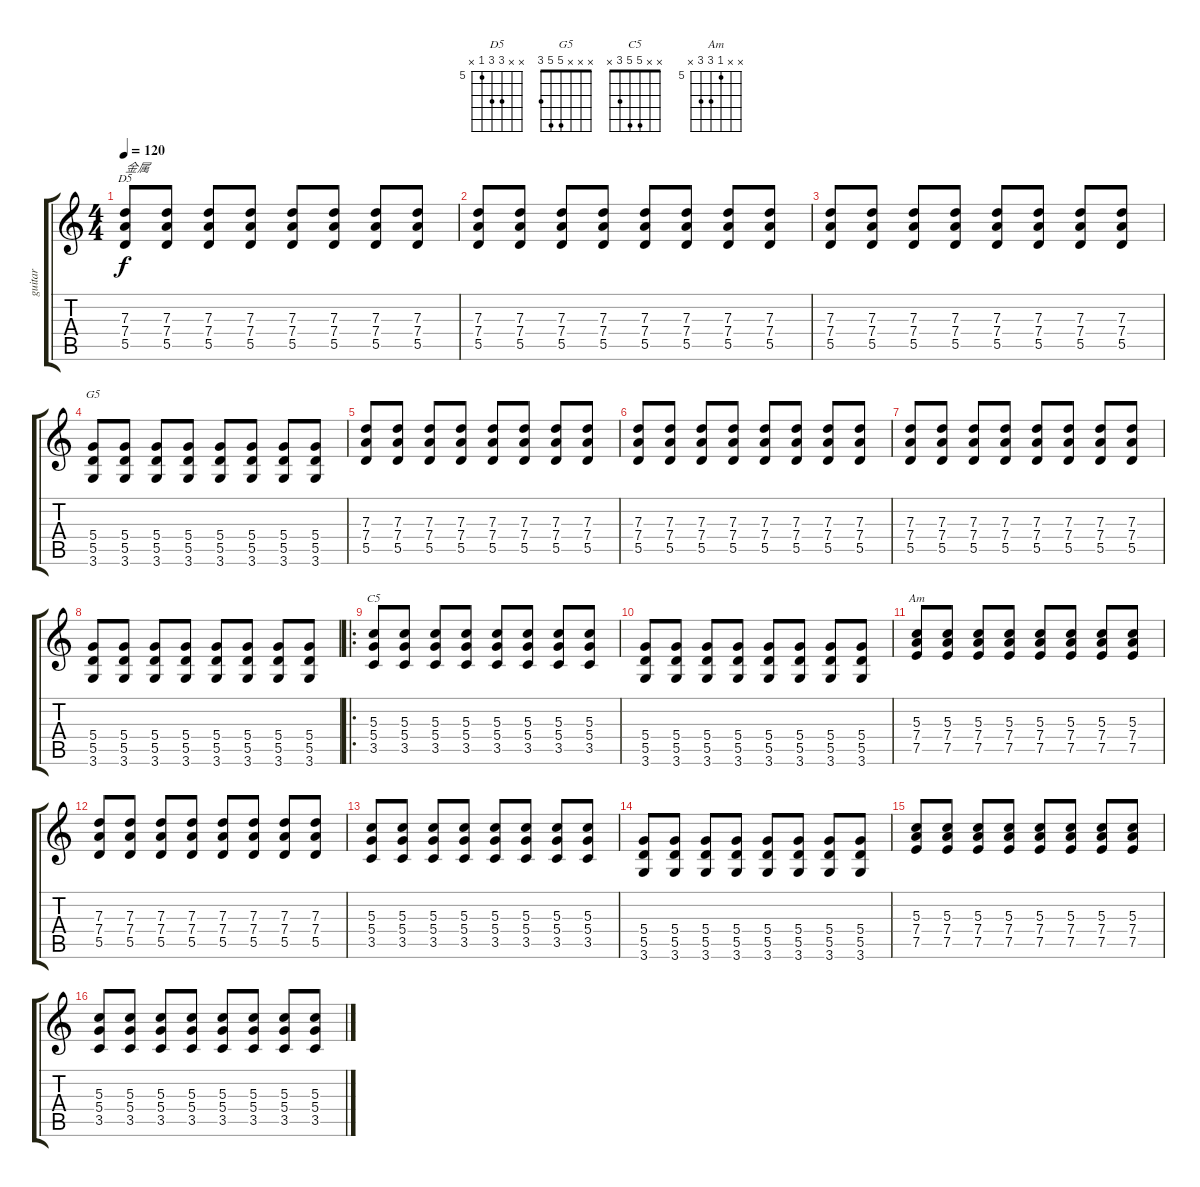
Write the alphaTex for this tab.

\track ("guitar  " "guitar  ") {instrument distortionguitar}
\staff {score tabs}
\tuning (E4 B3 G3 D3 A2 E2) {hide}
\chord ("D5" x x 7 7 5 x) {firstfret 5}
\chord ("G5" x x x 5 5 3)
\chord ("C5" x x 5 5 3 x)
\chord ("Am" x x 5 7 7 x) {firstfret 5}
\ts (4 4)
\tempo 120
\tempo 180
\tempo 120
\clef g2
\ks c
(7.3 7.4 5.5).8{ch "D5" txt "金属" dy f instrument distortionguitar} (7.3 7.4 5.5).8 (7.3 7.4 5.5).8 (7.3 7.4 5.5).8 (7.3 7.4 5.5).8 (7.3 7.4 5.5).8 (7.3 7.4 5.5).8 (7.3 7.4 5.5).8 |
(7.3 7.4 5.5).8 (7.3 7.4 5.5).8 (7.3 7.4 5.5).8 (7.3 7.4 5.5).8 (7.3 7.4 5.5).8 (7.3 7.4 5.5).8 (7.3 7.4 5.5).8 (7.3 7.4 5.5).8 |
(7.3 7.4 5.5).8 (7.3 7.4 5.5).8 (7.3 7.4 5.5).8 (7.3 7.4 5.5).8 (7.3 7.4 5.5).8 (7.3 7.4 5.5).8 (7.3 7.4 5.5).8 (7.3 7.4 5.5).8 |
(5.4 5.5 3.6).8{ch "G5"} (5.4 5.5 3.6).8 (5.4 5.5 3.6).8 (5.4 5.5 3.6).8 (5.4 5.5 3.6).8 (5.4 5.5 3.6).8 (5.4 5.5 3.6).8 (5.4 5.5 3.6).8 |
(7.3 7.4 5.5).8 (7.3 7.4 5.5).8 (7.3 7.4 5.5).8 (7.3 7.4 5.5).8 (7.3 7.4 5.5).8 (7.3 7.4 5.5).8 (7.3 7.4 5.5).8 (7.3 7.4 5.5).8 |
(7.3 7.4 5.5).8 (7.3 7.4 5.5).8 (7.3 7.4 5.5).8 (7.3 7.4 5.5).8 (7.3 7.4 5.5).8 (7.3 7.4 5.5).8 (7.3 7.4 5.5).8 (7.3 7.4 5.5).8 |
(7.3 7.4 5.5).8 (7.3 7.4 5.5).8 (7.3 7.4 5.5).8 (7.3 7.4 5.5).8 (7.3 7.4 5.5).8 (7.3 7.4 5.5).8 (7.3 7.4 5.5).8 (7.3 7.4 5.5).8 |
(5.4 5.5 3.6).8 (5.4 5.5 3.6).8 (5.4 5.5 3.6).8 (5.4 5.5 3.6).8 (5.4 5.5 3.6).8 (5.4 5.5 3.6).8 (5.4 5.5 3.6).8 (5.4 5.5 3.6).8 |
\ro
(5.3 5.4 3.5).8{ch "C5"} (5.3 5.4 3.5).8 (5.3 5.4 3.5).8 (5.3 5.4 3.5).8 (5.3 5.4 3.5).8 (5.3 5.4 3.5).8 (5.3 5.4 3.5).8 (5.3 5.4 3.5).8 |
(5.4 5.5 3.6).8 (5.4 5.5 3.6).8 (5.4 5.5 3.6).8 (5.4 5.5 3.6).8 (5.4 5.5 3.6).8 (5.4 5.5 3.6).8 (5.4 5.5 3.6).8 (5.4 5.5 3.6).8 |
(5.3 7.4 7.5).8{ch "Am"} (5.3 7.4 7.5).8 (5.3 7.4 7.5).8 (5.3 7.4 7.5).8 (5.3 7.4 7.5).8 (5.3 7.4 7.5).8 (5.3 7.4 7.5).8 (5.3 7.4 7.5).8 |
(7.3 7.4 5.5).8 (7.3 7.4 5.5).8 (7.3 7.4 5.5).8 (7.3 7.4 5.5).8 (7.3 7.4 5.5).8 (7.3 7.4 5.5).8 (7.3 7.4 5.5).8 (7.3 7.4 5.5).8 |
(5.3 5.4 3.5).8 (5.3 5.4 3.5).8 (5.3 5.4 3.5).8 (5.3 5.4 3.5).8 (5.3 5.4 3.5).8 (5.3 5.4 3.5).8 (5.3 5.4 3.5).8 (5.3 5.4 3.5).8 |
(5.4 5.5 3.6).8 (5.4 5.5 3.6).8 (5.4 5.5 3.6).8 (5.4 5.5 3.6).8 (5.4 5.5 3.6).8 (5.4 5.5 3.6).8 (5.4 5.5 3.6).8 (5.4 5.5 3.6).8 |
(5.3 7.4 7.5).8 (5.3 7.4 7.5).8 (5.3 7.4 7.5).8 (5.3 7.4 7.5).8 (5.3 7.4 7.5).8 (5.3 7.4 7.5).8 (5.3 7.4 7.5).8 (5.3 7.4 7.5).8 |
(5.3 5.4 3.5).8 (5.3 5.4 3.5).8 (5.3 5.4 3.5).8 (5.3 5.4 3.5).8 (5.3 5.4 3.5).8 (5.3 5.4 3.5).8 (5.3 5.4 3.5).8 (5.3 5.4 3.5).8
